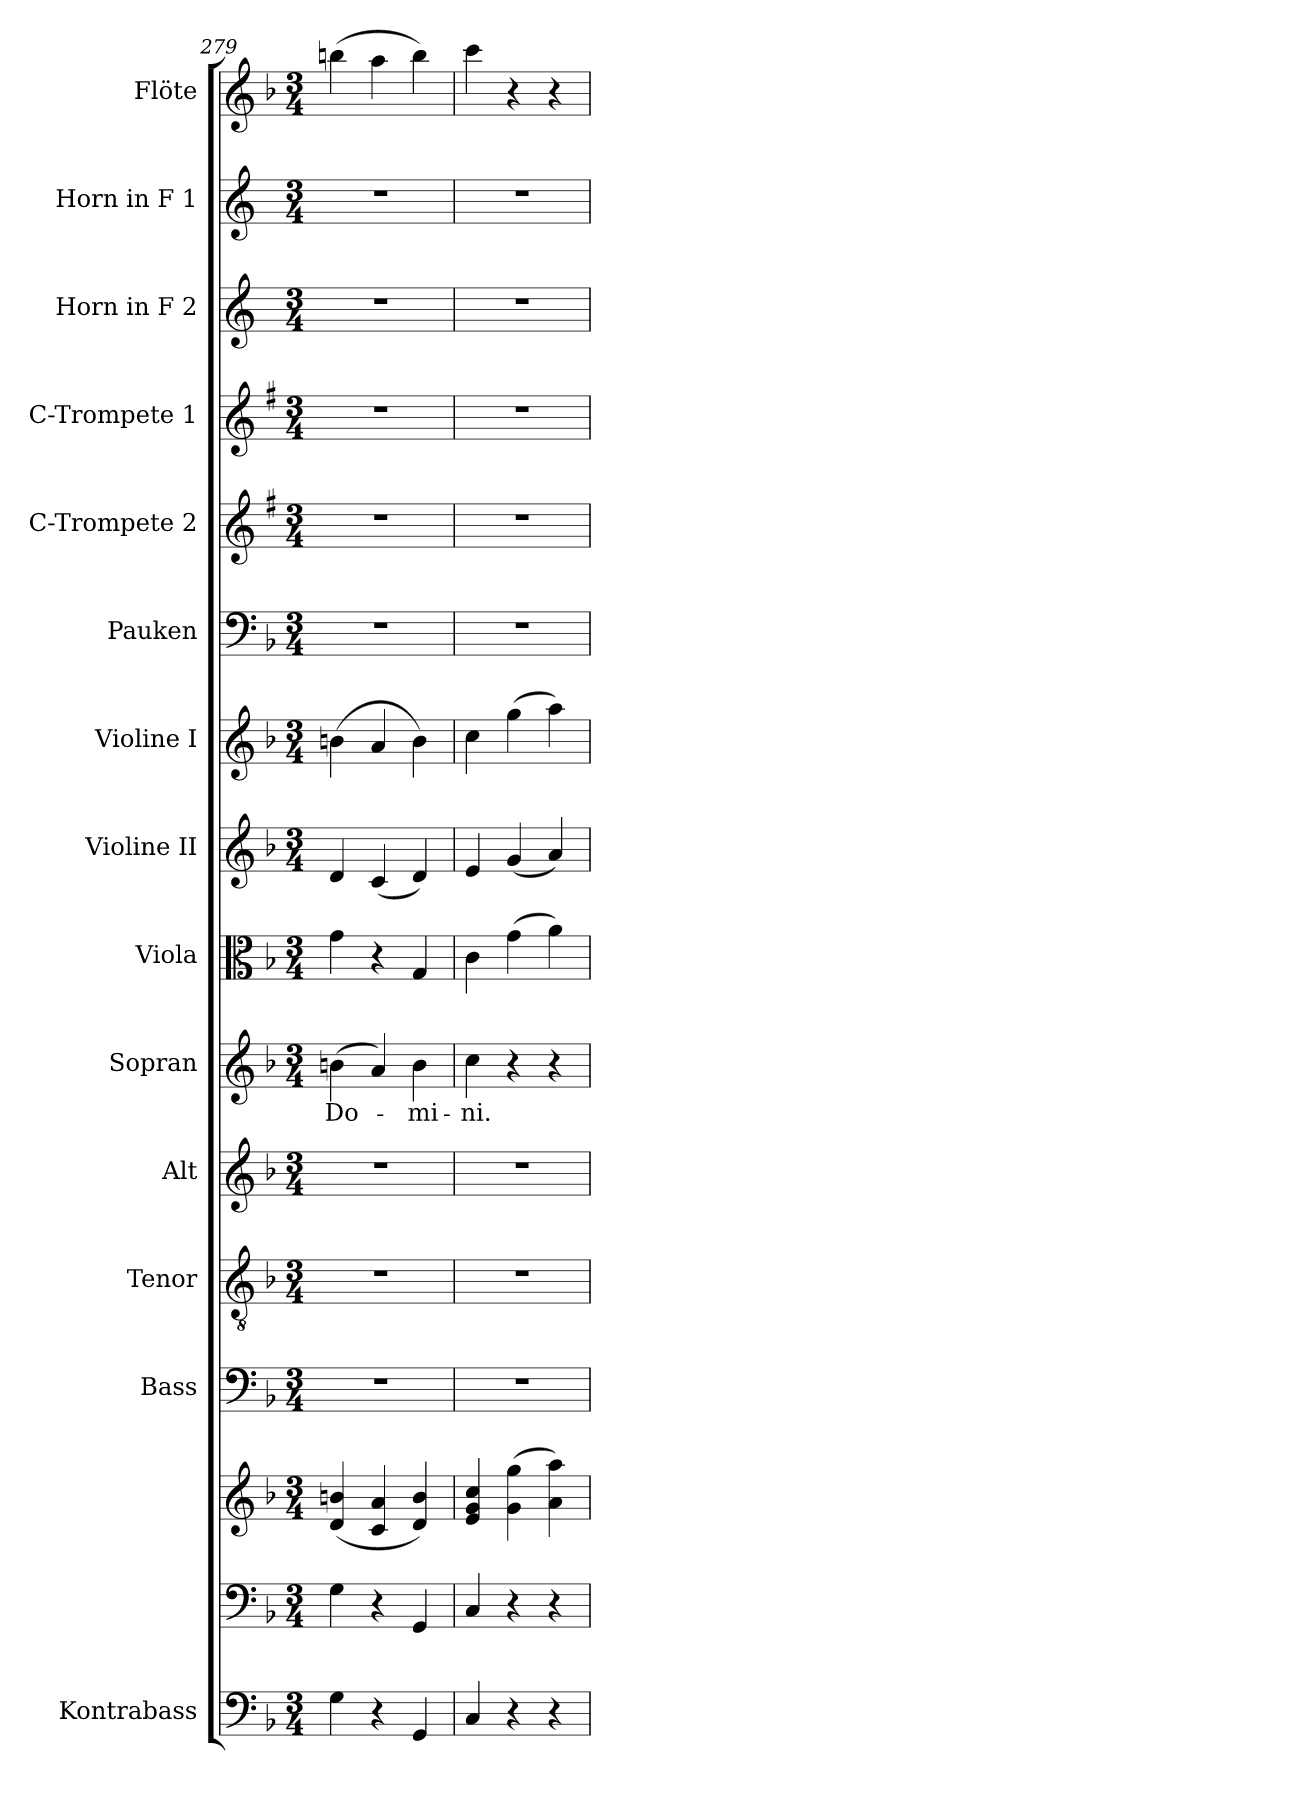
**kern	**kern	**kern	**kern	**kern	**kern	**kern	**text	**kern	**kern	**kern	**kern	**kern	**kern	**kern	**kern	**kern
*part15	*part14	*part14	*part13	*part12	*part11	*part10	*part10	*part9	*part8	*part7	*part6	*part5	*part4	*part3	*part2	*part1
*staff16	*staff15	*staff14	*staff13	*staff12	*staff11	*staff10	*staff10	*staff9	*staff8	*staff7	*staff6	*staff5	*staff4	*staff3	*staff2	*staff1
*I"Kontrabass	*	*	*I"Bass	*I"Tenor	*I"Alt	*I"Sopran	*	*I"Viola	*I"Violine II	*I"Violine I	*I"Pauken	*I"C-Trompete 2	*I"C-Trompete 1	*I"Horn in F 2	*I"Horn in F 1	*I"Flöte
*I'Kb.	*	*	*I'B.	*I'T.	*I'A.	*I'S.	*	*I'Vla.	*I'Vl. II	*I'Vl. I	*I'Pk.	*I'C Trp. 2	*I'C Trp. 1	*	*	*I'Fl.
*clefF4	*clefF4	*clefG2	*clefF4	*clefGv2	*clefG2	*clefG2	*	*clefC3	*clefG2	*clefG2	*clefF4	*clefG2	*clefG2	*clefG2	*clefG2	*clefG2
*ITrd7c12	*	*	*	*	*	*	*	*	*	*	*	*ITrd1c2	*ITrd1c2	*ITrd4c7	*ITrd4c7	*
*k[b-]	*k[b-]	*k[b-]	*k[b-]	*k[b-]	*k[b-]	*k[b-]	*	*k[b-]	*k[b-]	*k[b-]	*k[b-]	*k[b-]	*k[b-]	*k[b-]	*k[b-]	*k[b-]
*F:	*F:	*F:	*F:	*F:	*F:	*F:	*	*F:	*F:	*F:	*F:	*F:	*F:	*F:	*F:	*F:
*M3/4	*M3/4	*M3/4	*M3/4	*M3/4	*M3/4	*M3/4	*	*M3/4	*M3/4	*M3/4	*M3/4	*M3/4	*M3/4	*M3/4	*M3/4	*M3/4
=279	=279	=279	=279	=279	=279	=279	=279	=279	=279	=279	=279	=279	=279	=279	=279	=279
!	!	!	!	!	!	!	!LO:LY:b	!	!	!	!	!	!	!	!	!
4GG\	4G\	(<4d/ 4bn/	2.r	2.r	2.r	(>4bn\	Do-	4g\	4d/	(>4bn\	2.r	2.r	2.r	2.r	2.r	(>4bbn\
4r	4r	4c/ 4a/	.	.	.	4a/)	.	4r	(<4c/	4a/	.	.	.	.	.	4aa\
!	!	!	!	!	!	!	!LO:LY:b	!	!	!	!	!	!	!	!	!
4GGG/	4GG/	4d/ 4b/)	.	.	.	4b\	-mi-	4G/	4d/)	4b\)	.	.	.	.	.	4bb\)
=280	=280	=280	=280	=280	=280	=280	=280	=280	=280	=280	=280	=280	=280	=280	=280	=280
!	!	!	!	!	!	!	!LO:LY:b	!	!	!	!	!	!	!	!	!
4CC/	4C/	4e/ 4g/ 4cc/	2.r	2.r	2.r	4cc\	-ni.	4c\	4e/	4cc\	2.r	2.r	2.r	2.r	2.r	4ccc\
4r	4r	(>4g\ 4gg\	.	.	.	4r	.	(>4g\	(<4g/	(>4gg\	.	.	.	.	.	4r
4r	4r	4a\ 4aa\)	.	.	.	4r	.	4a\)	4a/)	4aa\)	.	.	.	.	.	4r
=	=	=	=	=	=	=	=	=	=	=	=	=	=	=	=	=
*-	*-	*-	*-	*-	*-	*-	*-	*-	*-	*-	*-	*-	*-	*-	*-	*-
